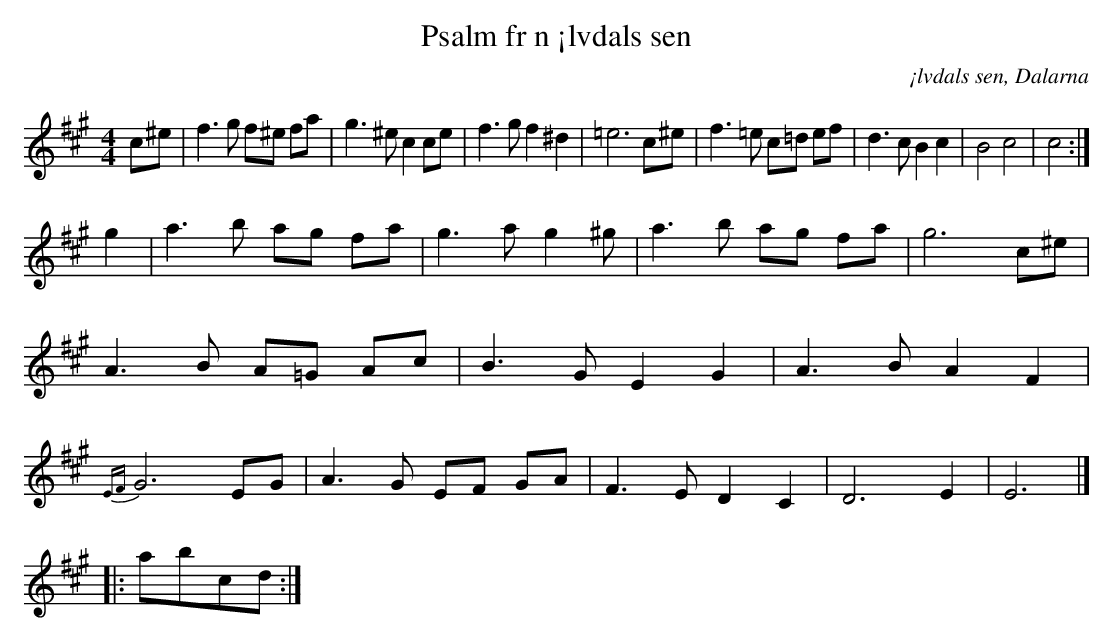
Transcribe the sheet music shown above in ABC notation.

X:1
T:Psalm fr n ¡lvdals sen
O:¡lvdals sen, Dalarna
M:4/4
L:1/8
K:A
c^e | f3 g f^e fa | g3 ^e c2 ce | f3 g f2 ^d2 | =e6 c^e | f3=e c=d ef | d3c B2 c2 | B4c4 | c4 :|]
g2 | a3b ag fa | g3ag2^g | a3b ag fa | g6 c^e | A3B A=G Ac| B3G E2G2| A3BA2 F2| {EF}G6EG| A3G EF GA | F3ED2C2 | D6E2 | E6 |]
|: abcd :|
